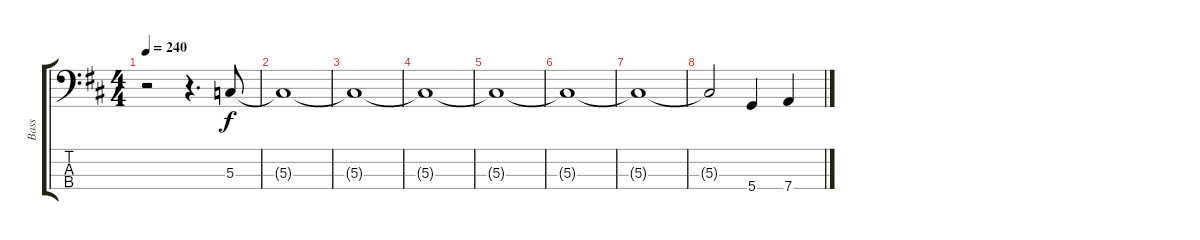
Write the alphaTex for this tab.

\track ("Bass" "Bass") {instrument electricbassfinger}
\staff {score tabs}
\tuning (F2 C2 G1 D1) {hide}
\ts (4 4)
\tempo 240
\clef f4
\ks d
r.2{dy f} r.4{d} 5.3.8 |
5.3{t}.1 |
5.3{t}.1 |
5.3{t}.1 |
5.3{t}.1 |
5.3{t}.1 |
5.3{t}.1 |
5.3{t}.2 5.4.4 7.4.4
